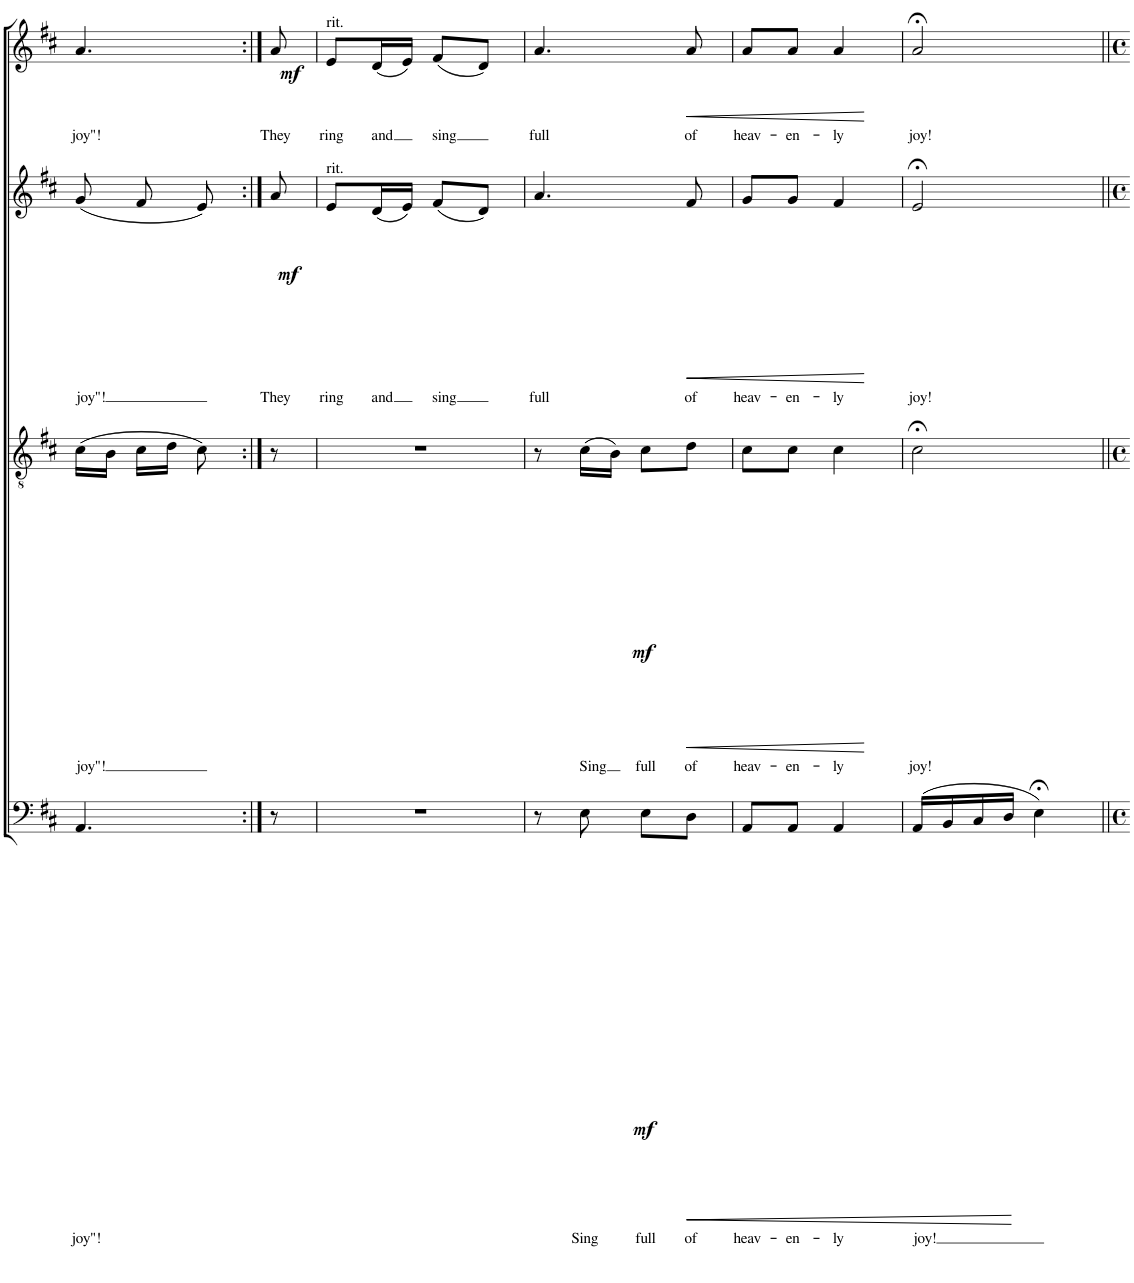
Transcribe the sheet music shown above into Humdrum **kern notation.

**kern	**text	**dynam	**kern	**text	**dynam	**kern	**text	**dynam	**kern	**text	**dynam
*part4	*part4	*part4	*part3	*part3	*part3	*part2	*part2	*part2	*part1	*part1	*part1
*staff4	*staff4	*staff4	*staff3	*staff3	*staff3	*staff2	*staff2	*staff2	*staff1	*staff1	*staff1
*I"B	*	*	*I"T	*	*	*I"A	*	*	*I"S	*	*
!!LO:PB:g=z
*clefF4	*	*	*clefGv2	*	*	*clefG2	*	*	*clefG2	*	*
*	*	*	*Trd1c2	*	*	*	*	*	*	*	*
*k[f#c#]	*	*	*k[f#c#]	*	*	*k[f#c#]	*	*	*k[f#c#]	*	*
*M2/4	*	*	*M2/4	*	*	*M2/4	*	*	*M2/4	*	*
=10	=10	=10	=10	=10	=10	=10	=10	=10	=10	=10	=10
!	!LO:LY:b	!	!	!LO:LY:b	!	!	!LO:LY:b	!	!	!LO:LY:b	!
4.AA/	joy"!	.	(16c#\LL	joy"!	.	(8g/	joy"!	.	4.a/	joy"!	.
.	.	.	16B\JJ	.	.	.	.	.	.	.	.
.	.	.	16c#\LL	.	.	8f#/	.	.	.	.	.
.	.	.	16d\JJ	.	.	.	.	.	.	.	.
.	.	.	8c#\)	.	.	8e/)	.	.	.	.	.
=11:|!	=11:|!	=11:|!	=11:|!	=11:|!	=11:|!	=11:|!	=11:|!	=11:|!	=11:|!	=11:|!	=11:|!
!	!	!	!	!	!	!	!LO:LY:b	!LO:DY:b	!	!LO:LY:b	!LO:DY:b
8r	.	.	8r	.	.	8a/	They	mf	8a/	They	mf
=12	=12	=12	=12	=12	=12	=12	=12	=12	=12	=12	=12
!	!	!	!	!	!	!	!	!	!LO:TX:a:t=rit.	!	!
!	!	!	!	!	!	!LO:TX:a:t=rit.	!	!	!	!	!
!	!	!	!	!	!	!	!LO:LY:b	!	!	!LO:LY:b	!
2r	.	.	2r	.	.	8e/L	ring	.	8e/L	ring	.
!	!	!	!	!	!	!	!LO:LY:b	!	!	!LO:LY:b	!
.	.	.	.	.	.	(16d/L	and	.	(16d/L	and	.
.	.	.	.	.	.	16e/JJ)	.	.	16e/JJ)	.	.
!	!	!	!	!	!	!	!LO:LY:b	!	!	!LO:LY:b	!
.	.	.	.	.	.	(8f#/L	sing	.	(8f#/L	sing	.
.	.	.	.	.	.	8d/J)	.	.	8d/J)	.	.
=13	=13	=13	=13	=13	=13	=13	=13	=13	=13	=13	=13
!	!	!	!	!	!	!	!LO:LY:b	!	!	!LO:LY:b	!
8r	.	.	8r	.	.	4.a/	full	.	4.a/	full	.
!	!LO:LY:b	!LO:DY:b	!	!LO:LY:b	!LO:DY:b	!	!	!	!	!	!
8E\	Sing	mf	(16c#\LL	Sing	mf	.	.	.	.	.	.
.	.	.	16B\JJ)	.	.	.	.	.	.	.	.
!	!LO:LY:b	!	!	!LO:LY:b	!	!	!	!	!	!	!
8E\L	full	.	8c#\L	full	.	.	.	.	.	.	.
!	!LO:LY:b	!LO:HP:b	!	!LO:LY:b	!LO:HP:b	!	!LO:LY:b	!LO:HP:b	!	!LO:LY:b	!LO:HP:b
8D\J	of	<	8d\J	of	<	8f#/	of	<	8a/	of	<
=14	=14	=14	=14	=14	=14	=14	=14	=14	=14	=14	=14
!	!LO:LY:b	!	!	!LO:LY:b	!	!	!LO:LY:b	!	!	!LO:LY:b	!
8AA/L	heav-	.	8c#\L	heav-	.	8g/L	heav-	.	8a/L	heav-	.
!	!LO:LY:b	!	!	!LO:LY:b	!	!	!LO:LY:b	!	!	!LO:LY:b	!
8AA/J	-en-	.	8c#\J	-en-	.	8g/J	-en-	.	8a/J	-en-	.
!	!LO:LY:b	!	!	!LO:LY:b	!	!	!LO:LY:b	!	!	!LO:LY:b	!
4AA/	-ly	.	4c#\	-ly	.	4f#/	-ly	.	4a/	-ly	.
.	.	.	.	.	[	.	.	[	.	.	[
=15	=15	=15	=15	=15	=15	=15	=15	=15	=15	=15	=15
!	!LO:LY:b	!	!	!LO:LY:b	!	!	!LO:LY:b	!	!	!LO:LY:b	!
(16AA/LL	joy!	.	2c#;<\	joy!	.	2e;</	joy!	.	2a;</	joy!	.
16BB/	.	.	.	.	.	.	.	.	.	.	.
16C#/	.	.	.	.	.	.	.	.	.	.	.
16D/JJ	.	.	.	.	.	.	.	.	.	.	.
4E;<\)	.	[	.	.	.	.	.	.	.	.	.
=||	=||	=||	=||	=||	=||	=||	=||	=||	=||	=||	=||
*-	*-	*-	*-	*-	*-	*-	*-	*-	*-	*-	*-
